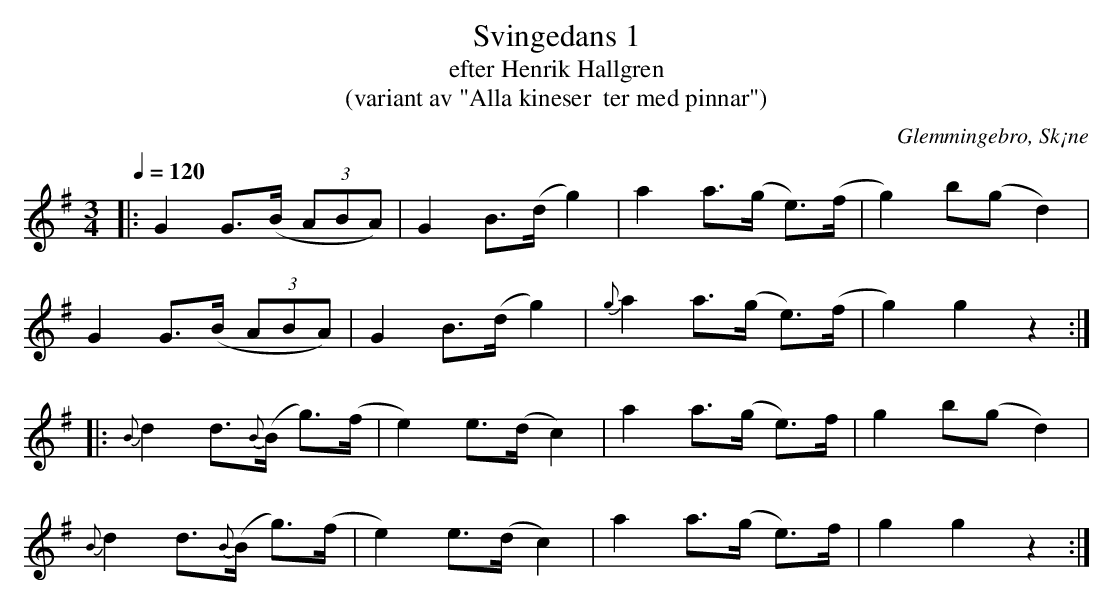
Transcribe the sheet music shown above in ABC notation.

X:1
T:Svingedans 1
T:efter Henrik Hallgren
T:(variant av "Alla kineser  ter med pinnar")
O:Glemmingebro, Sk¡ne
Q:1/4=120
M:3/4
L:1/8
K:G
|: G2 G>(B (3ABA) | G2 B>(d g2) | a2 a>(g e)>(f | g2) b(g d2) |
G2 G>(B (3ABA) | G2 B>(d g2) | {g}a2 a>(g e)>(f | g2) g2 z2 :|
|: {B}d2 d>{B}(B g)>(f | e2) e>(d c2) | a2 a>(g e)>f | g2 b(g d2) |
{B}d2 d>{B}(B g)>(f | e2) e>(d c2) | a2 a>(g e)>f | g2 g2 z2 :|
